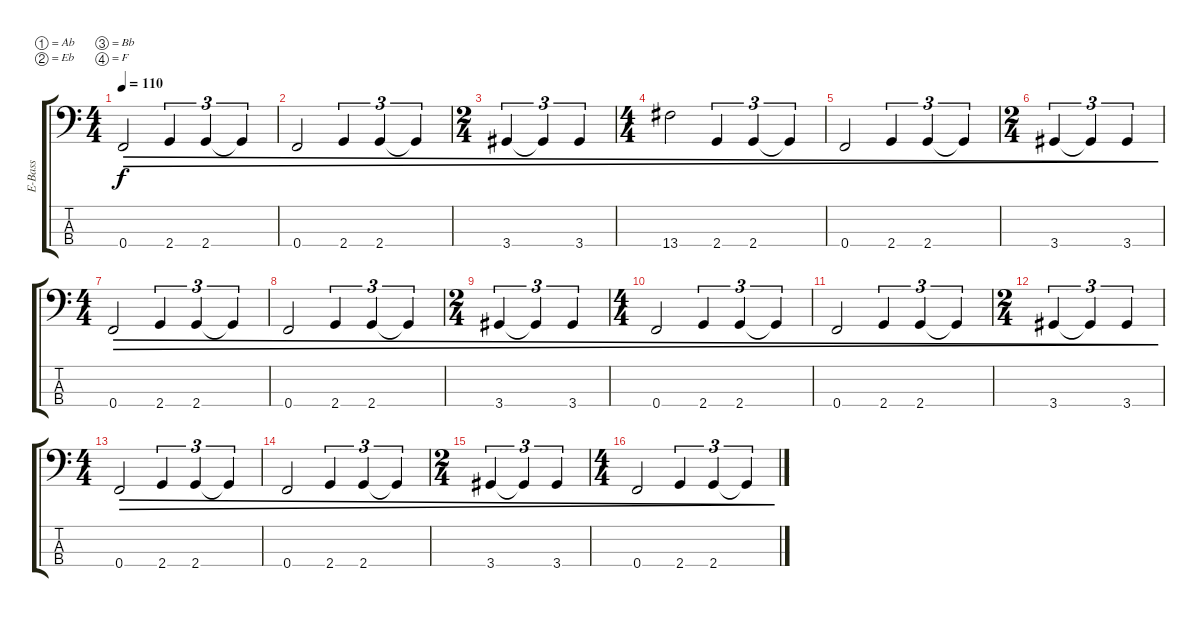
\track ("Cliff Berton" "E-Bass") {instrument electricbasspick}
\staff {score tabs}
\tuning (Ab2 Eb2 Bb1 F1)
\ts (4 4)
\tempo 110
\clef f4
\ks c
0.4.2{dec dy f} 2.4.4{tu (3 2) dec} 2.4.4{tu (3 2) dec} 2.4{t}.4{tu (3 2) dec} |
0.4.2{dec} 2.4.4{tu (3 2) dec} 2.4.4{tu (3 2) dec} 2.4{t}.4{tu (3 2) dec} |
\ts (2 4)
3.4.4{tu (3 2) dec} 3.4{t}.4{tu (3 2) dec} 3.4.4{tu (3 2) dec} |
\ts (4 4)
13.4.2{dec} 2.4.4{tu (3 2) dec} 2.4.4{tu (3 2) dec} 2.4{t}.4{tu (3 2) dec} |
0.4.2{dec} 2.4.4{tu (3 2) dec} 2.4.4{tu (3 2) dec} 2.4{t}.4{tu (3 2) dec} |
\ts (2 4)
3.4.4{tu (3 2) dec} 3.4{t}.4{tu (3 2) dec} 3.4.4{tu (3 2) dec} |
\ts (4 4)
0.4.2{dec} 2.4.4{tu (3 2) dec} 2.4.4{tu (3 2) dec} 2.4{t}.4{tu (3 2) dec} |
0.4.2{dec} 2.4.4{tu (3 2) dec} 2.4.4{tu (3 2) dec} 2.4{t}.4{tu (3 2) dec} |
\ts (2 4)
3.4.4{tu (3 2) dec} 3.4{t}.4{tu (3 2) dec} 3.4.4{tu (3 2) dec} |
\ts (4 4)
0.4.2{dec} 2.4.4{tu (3 2) dec} 2.4.4{tu (3 2) dec} 2.4{t}.4{tu (3 2) dec} |
0.4.2{dec} 2.4.4{tu (3 2) dec} 2.4.4{tu (3 2) dec} 2.4{t}.4{tu (3 2) dec} |
\ts (2 4)
3.4.4{tu (3 2) dec} 3.4{t}.4{tu (3 2) dec} 3.4.4{tu (3 2) dec} |
\ts (4 4)
0.4.2{dec} 2.4.4{tu (3 2) dec} 2.4.4{tu (3 2) dec} 2.4{t}.4{tu (3 2) dec} |
0.4.2{dec} 2.4.4{tu (3 2) dec} 2.4.4{tu (3 2) dec} 2.4{t}.4{tu (3 2) dec} |
\ts (2 4)
3.4.4{tu (3 2) dec} 3.4{t}.4{tu (3 2) dec} 3.4.4{tu (3 2) dec} |
\ts (4 4)
0.4.2{dec} 2.4.4{tu (3 2) dec} 2.4.4{tu (3 2) dec} 2.4{t}.4{tu (3 2) dec}
